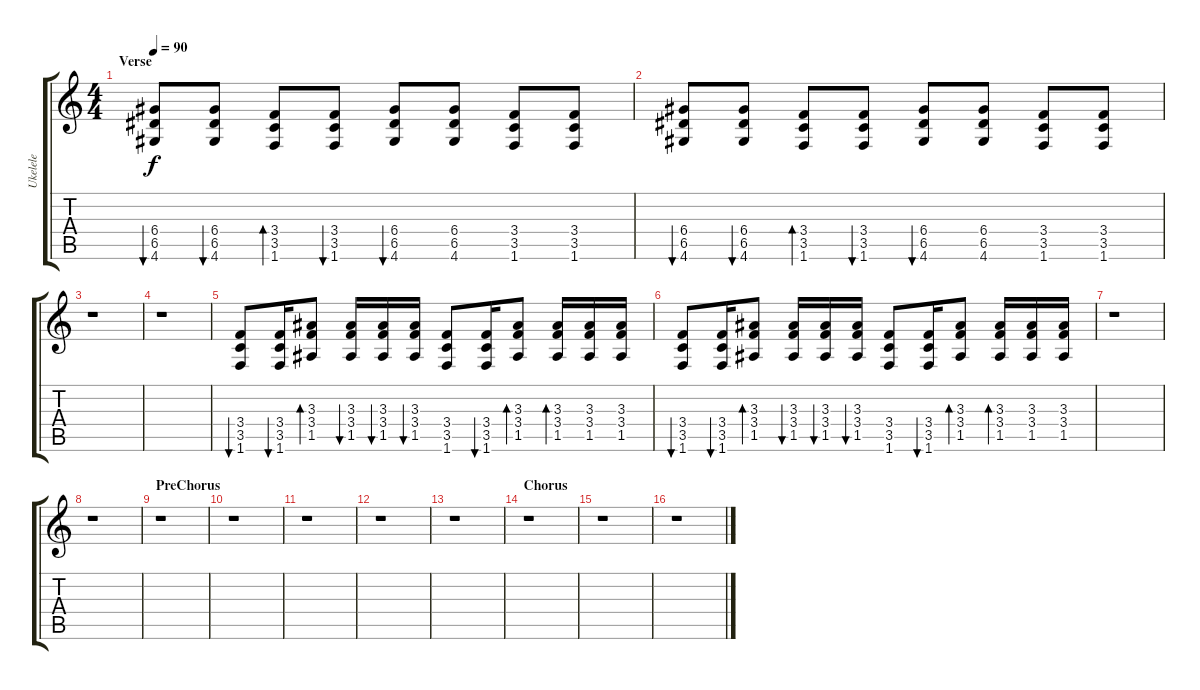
\track ("Ukelele" "Ukelele") {instrument acousticguitarnylon}
\staff {score tabs}
\tuning (E4 B3 G3 D3 A2 E2) {hide}
\ts (4 4)
\section ("" "Verse")
\tempo 90
\clef g2
\ks c
(6.4 6.5 4.6).8{bu 120 dy f} (6.4 6.5 4.6).8{bu 120} (3.4 3.5 1.6).8{bd 120} (3.4 3.5 1.6).8{bu 120} (6.4 6.5 4.6).8{bu 120} (6.4 6.5 4.6).8 (3.4 3.5 1.6).8 (3.4 3.5 1.6).8 |
(6.4 6.5 4.6).8{bu 120} (6.4 6.5 4.6).8{bu 120} (3.4 3.5 1.6).8{bd 120} (3.4 3.5 1.6).8{bu 120} (6.4 6.5 4.6).8{bu 120} (6.4 6.5 4.6).8 (3.4 3.5 1.6).8 (3.4 3.5 1.6).8 |
r.1 |
r.1 |
(3.4 3.5 1.6).8{bu 120} (3.4 3.5 1.6).16{bu 120} (3.3 3.4 1.5).8{bd 120} (3.3 3.4 1.5).16{bu 120} (3.3 3.4 1.5).16{bu 120} (3.3 3.4 1.5).16{bu 120} (3.4 3.5 1.6).8 (3.4 3.5 1.6).16{bu 120} (3.3 3.4 1.5).8{bd 120} (3.3 3.4 1.5).16{bd 120} (3.3 3.4 1.5).16 (3.3 3.4 1.5).16 |
(3.4 3.5 1.6).8{bu 120} (3.4 3.5 1.6).16{bu 120} (3.3 3.4 1.5).8{bd 120} (3.3 3.4 1.5).16{bu 120} (3.3 3.4 1.5).16{bu 120} (3.3 3.4 1.5).16{bu 120} (3.4 3.5 1.6).8 (3.4 3.5 1.6).16{bu 120} (3.3 3.4 1.5).8{bd 120} (3.3 3.4 1.5).16{bd 120} (3.3 3.4 1.5).16 (3.3 3.4 1.5).16 |
r.1 |
r.1 |
\section ("" "PreChorus")
r.1 |
r.1 |
r.1 |
r.1 |
r.1 |
\section ("" "Chorus")
r.1 |
r.1 |
r.1
